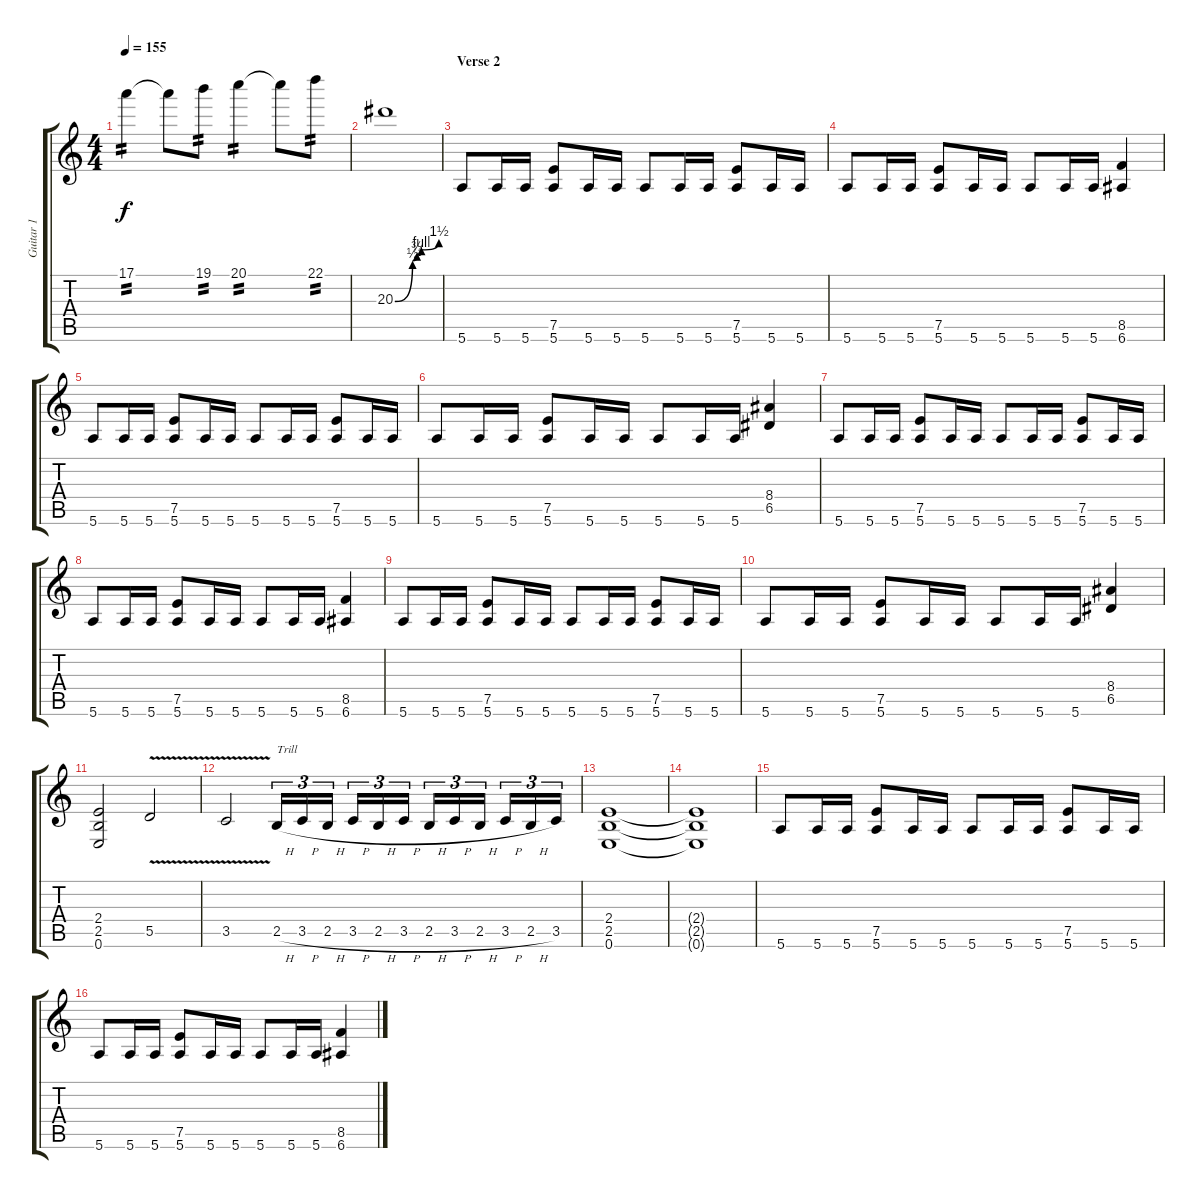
\track ("Guitar 1" "Guitar 1") {instrument overdrivenguitar}
\staff {score tabs}
\tuning (E4 B3 G3 D3 A2 E2) {hide}
\ts (4 4)
\tempo 155
\clef g2
\ks c
17.1.4{tp 2 dy f} 17.1{t}.8 19.1.8{tp 2} 20.1.4{tp 2} 20.1{t}.8 22.1.8{tp 2} |
20.3{be (custom 0 0 24 2 30 3 32 3 36 4 60 6)}.1 |
\section ("" "Verse 2")
5.6.8 5.6.16 5.6.16 (7.5 5.6).8 5.6.16 5.6.16 5.6.8 5.6.16 5.6.16 (7.5 5.6).8 5.6.16 5.6.16 |
5.6.8 5.6.16 5.6.16 (7.5 5.6).8 5.6.16 5.6.16 5.6.8 5.6.16 5.6.16 (8.5 6.6).4 |
5.6.8 5.6.16 5.6.16 (7.5 5.6).8 5.6.16 5.6.16 5.6.8 5.6.16 5.6.16 (7.5 5.6).8 5.6.16 5.6.16 |
5.6.8 5.6.16 5.6.16 (7.5 5.6).8 5.6.16 5.6.16 5.6.8 5.6.16 5.6.16 (8.4 6.5).4 |
5.6.8 5.6.16 5.6.16 (7.5 5.6).8 5.6.16 5.6.16 5.6.8 5.6.16 5.6.16 (7.5 5.6).8 5.6.16 5.6.16 |
5.6.8 5.6.16 5.6.16 (7.5 5.6).8 5.6.16 5.6.16 5.6.8 5.6.16 5.6.16 (8.5 6.6).4 |
5.6.8 5.6.16 5.6.16 (7.5 5.6).8 5.6.16 5.6.16 5.6.8 5.6.16 5.6.16 (7.5 5.6).8 5.6.16 5.6.16 |
5.6.8 5.6.16 5.6.16 (7.5 5.6).8 5.6.16 5.6.16 5.6.8 5.6.16 5.6.16 (8.4 6.5).4 |
(2.4 2.5 0.6).2 5.5{v}.2 |
3.5{v}.2 2.5{h}.16{tu (3 2) txt "Trill"} 3.5{h}.16{tu (3 2)} 2.5{h}.16{tu (3 2)} 3.5{h}.16{tu (3 2)} 2.5{h}.16{tu (3 2)} 3.5{h}.16{tu (3 2)} 2.5{h}.16{tu (3 2)} 3.5{h}.16{tu (3 2)} 2.5{h}.16{tu (3 2)} 3.5{h}.16{tu (3 2)} 2.5{h}.16{tu (3 2)} 3.5.16{tu (3 2)} |
(2.4 2.5 0.6).1 |
(2.4{t} 2.5{t} 0.6{t}).1 |
5.6.8 5.6.16 5.6.16 (7.5 5.6).8 5.6.16 5.6.16 5.6.8 5.6.16 5.6.16 (7.5 5.6).8 5.6.16 5.6.16 |
5.6.8 5.6.16 5.6.16 (7.5 5.6).8 5.6.16 5.6.16 5.6.8 5.6.16 5.6.16 (8.5 6.6).4
